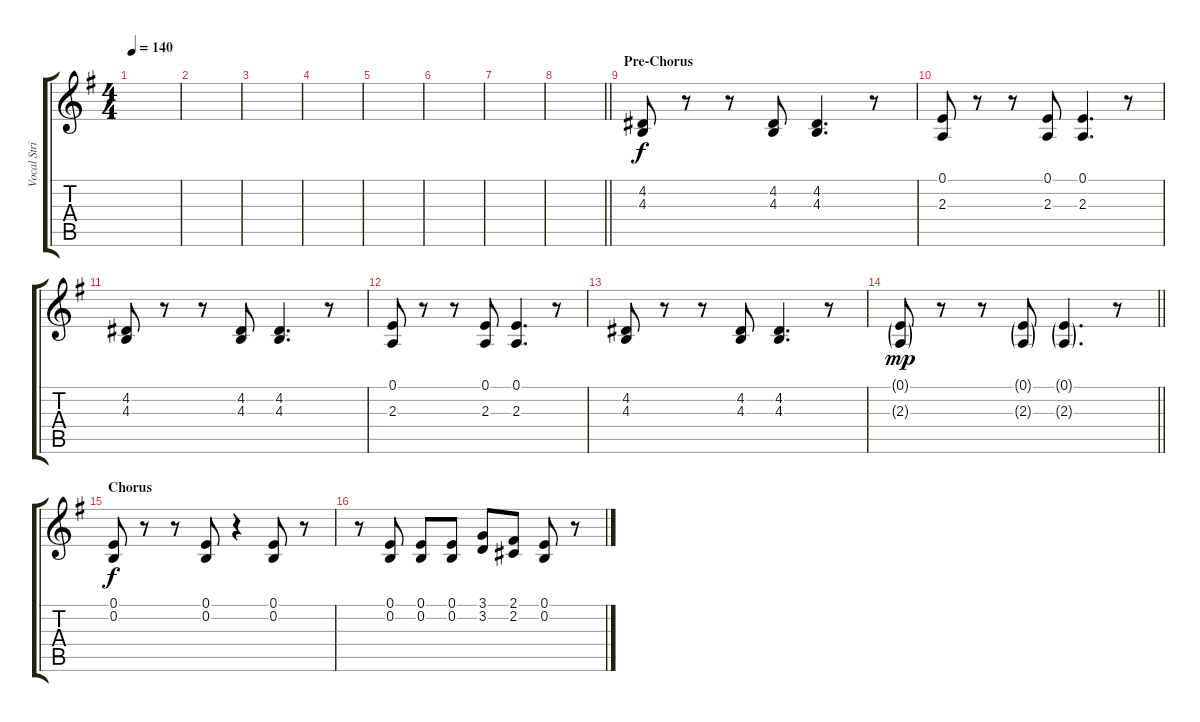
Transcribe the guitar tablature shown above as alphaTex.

\track ("Vocal Strings" "Vocal Stri") {instrument choiraahs}
\staff {score tabs}
\tuning (E4 B3 G3 D3 A2 E2) {hide}
\ts (4 4)
\tempo 140
\clef g2
\ks g
|
|
|
|
|
|
|
\barLineRight lightlight
|
\section ("" "Pre-Chorus ")
(4.2 4.3).8 r.8 r.8 (4.2 4.3).8 (4.2 4.3).4{d} r.8 |
(0.1 2.3).8 r.8 r.8 (0.1 2.3).8 (0.1 2.3).4{d} r.8 |
(4.2 4.3).8 r.8 r.8 (4.2 4.3).8 (4.2 4.3).4{d} r.8 |
(0.1 2.3).8 r.8 r.8 (0.1 2.3).8 (0.1 2.3).4{d} r.8 |
(4.2 4.3).8 r.8 r.8 (4.2 4.3).8 (4.2 4.3).4{d} r.8 |
\barLineRight lightlight
(0.1{g} 2.3{g}).8{dy mp} r.8 r.8 (0.1{g} 2.3{g}).8 (0.1{g} 2.3{g}).4{d} r.8 |
\section ("" "Chorus ")
(0.1 0.2).8{dy f} r.8 r.8 (0.1 0.2).8 r.4 (0.1 0.2).8 r.8 |
r.8 (0.1 0.2).8 (0.1 0.2).8 (0.1 0.2).8 (3.1 3.2).8 (2.1 2.2).8 (0.1 0.2).8 r.8
